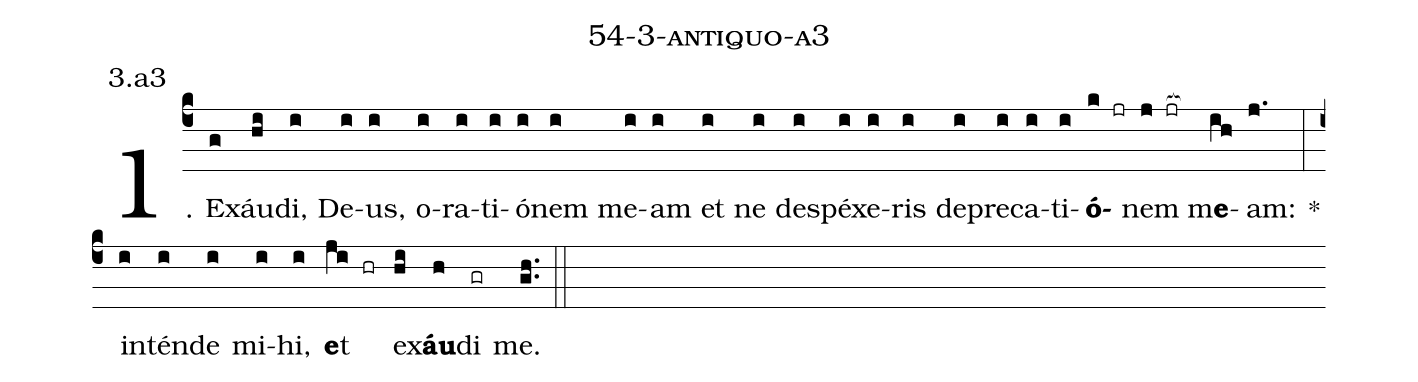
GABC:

name: 54-3-antiquo-a3;
annotation: 3.a3;
%%
(c4)1. Ex(g)áu(hi)di,(i) De(i)us,(i) o(i)ra(i)ti(i)ó(i)nem(i) me(i)am(i) et(i) ne(i) de(i)spé(i)xe(i)ris(i) de(i)pre(i)ca(i)ti(i)<b>ó</b>(k jr)nem(j jr[ocb:1{]) m<b>e</b>(ih[ocb:0}])am:(j.) *(:) in(i)tén(i)de(i) mi(i)hi,(i) <b>e</b>t(ji hr) ex(hi)<b>áu</b>(h)di(gr) me.(gh..) (::)
